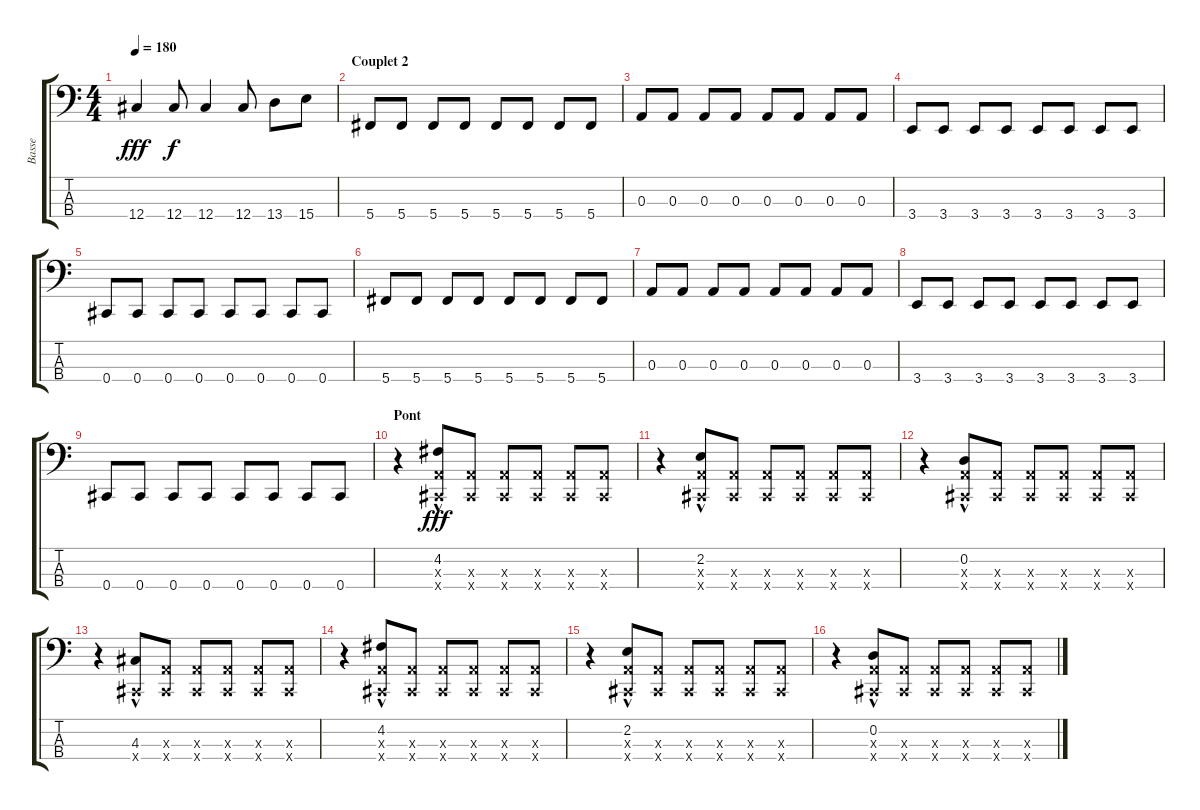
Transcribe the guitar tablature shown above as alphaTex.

\track ("Basse" "Basse") {instrument electricbassfinger}
\staff {score tabs}
\tuning (G2 D2 A1 Db1) {hide}
\ts (4 4)
\tempo 180
\clef f4
\ks c
12.4.4{dy fff} 12.4.8{dy f} 12.4.4 12.4.8 13.4.8 15.4.8 |
\section ("" "Couplet 2")
5.4.8 5.4.8 5.4.8 5.4.8 5.4.8 5.4.8 5.4.8 5.4.8 |
0.3.8 0.3.8 0.3.8 0.3.8 0.3.8 0.3.8 0.3.8 0.3.8 |
3.4.8 3.4.8 3.4.8 3.4.8 3.4.8 3.4.8 3.4.8 3.4.8 |
0.4.8 0.4.8 0.4.8 0.4.8 0.4.8 0.4.8 0.4.8 0.4.8 |
5.4.8 5.4.8 5.4.8 5.4.8 5.4.8 5.4.8 5.4.8 5.4.8 |
0.3.8 0.3.8 0.3.8 0.3.8 0.3.8 0.3.8 0.3.8 0.3.8 |
3.4.8 3.4.8 3.4.8 3.4.8 3.4.8 3.4.8 3.4.8 3.4.8 |
0.4.8 0.4.8 0.4.8 0.4.8 0.4.8 0.4.8 0.4.8 0.4.8 |
\section ("" "Pont")
r.4 (4.2{hac} 0.3{x} 0.4{x}).8{dy fff} (0.3{x} 0.4{x}).8 (0.3{x} 0.4{x}).8 (0.3{x} 0.4{x}).8 (0.3{x} 0.4{x}).8 (0.3{x} 0.4{x}).8 |
r.4 (2.2{hac} 0.3{x} 0.4{x}).8 (0.3{x} 0.4{x}).8 (0.3{x} 0.4{x}).8 (0.3{x} 0.4{x}).8 (0.3{x} 0.4{x}).8 (0.3{x} 0.4{x}).8 |
r.4 (0.2{hac} 0.3{x} 0.4{x}).8 (0.3{x} 0.4{x}).8 (0.3{x} 0.4{x}).8 (0.3{x} 0.4{x}).8 (0.3{x} 0.4{x}).8 (0.3{x} 0.4{x}).8 |
r.4 (4.3{hac} 0.4{x}).8 (0.3{x} 0.4{x}).8 (0.3{x} 0.4{x}).8 (0.3{x} 0.4{x}).8 (0.3{x} 0.4{x}).8 (0.3{x} 0.4{x}).8 |
r.4 (4.2{hac} 0.3{x} 0.4{x}).8 (0.3{x} 0.4{x}).8 (0.3{x} 0.4{x}).8 (0.3{x} 0.4{x}).8 (0.3{x} 0.4{x}).8 (0.3{x} 0.4{x}).8 |
r.4 (2.2{hac} 0.3{x} 0.4{x}).8 (0.3{x} 0.4{x}).8 (0.3{x} 0.4{x}).8 (0.3{x} 0.4{x}).8 (0.3{x} 0.4{x}).8 (0.3{x} 0.4{x}).8 |
r.4 (0.2{hac} 0.3{x} 0.4{x}).8 (0.3{x} 0.4{x}).8 (0.3{x} 0.4{x}).8 (0.3{x} 0.4{x}).8 (0.3{x} 0.4{x}).8 (0.3{x} 0.4{x}).8
